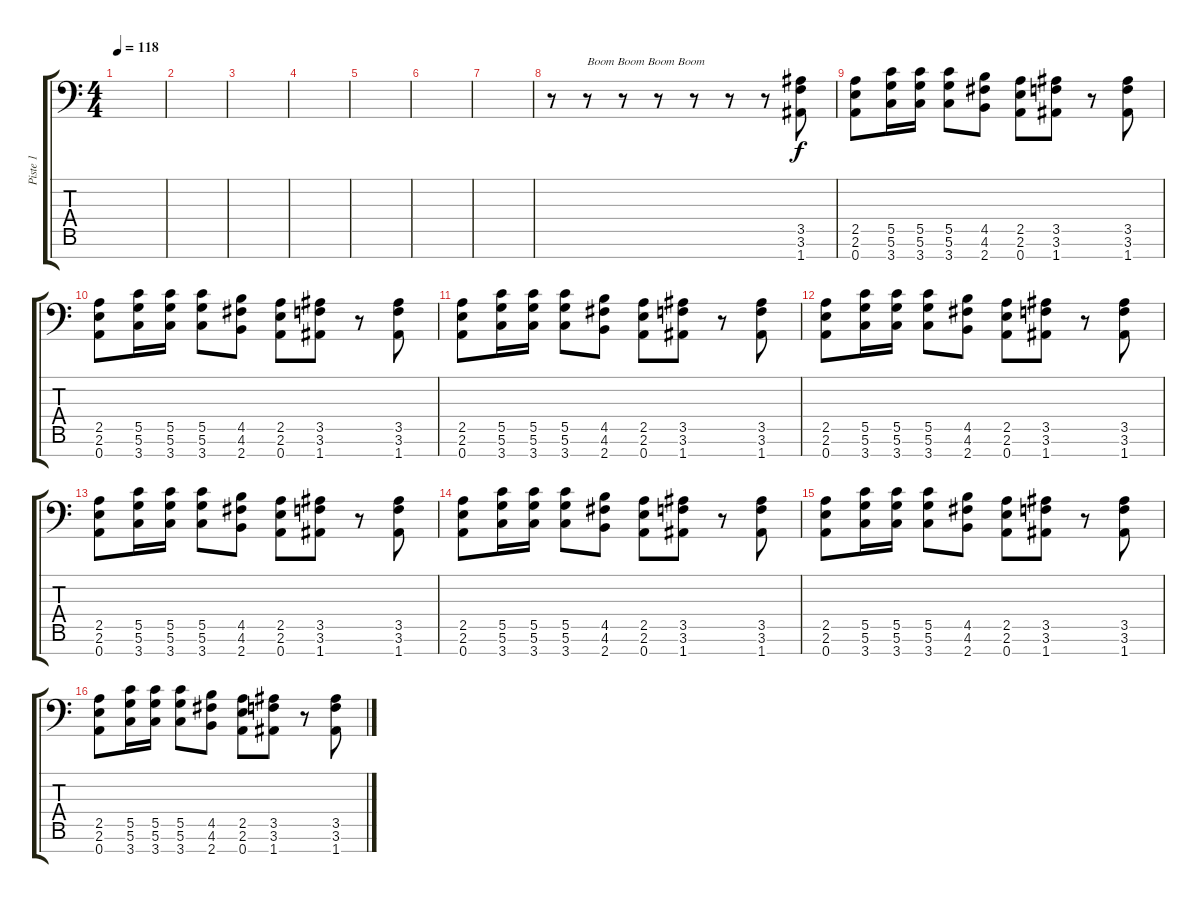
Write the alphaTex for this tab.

\track ("Piste 1" "Piste 1") {instrument distortionguitar}
\staff {score tabs}
\tuning (D4 A3 F3 C3 G2 D2 A1) {hide}
\ts (4 4)
\tempo 118
\clef f4
\ks c
|
|
|
|
|
|
|
r.8 r.8{txt "Boom Boom Boom Boom"} r.8 r.8 r.8 r.8 r.8 (3.5 3.6 1.7).8 |
(2.5 2.6 0.7).8 (5.5 5.6 3.7).16 (5.5 5.6 3.7).16 (5.5 5.6 3.7).8 (4.5 4.6 2.7).8 (2.5 2.6 0.7).8 (3.5 3.6 1.7).8 r.8 (3.5 3.6 1.7).8 |
(2.5 2.6 0.7).8 (5.5 5.6 3.7).16 (5.5 5.6 3.7).16 (5.5 5.6 3.7).8 (4.5 4.6 2.7).8 (2.5 2.6 0.7).8 (3.5 3.6 1.7).8 r.8 (3.5 3.6 1.7).8 |
(2.5 2.6 0.7).8 (5.5 5.6 3.7).16 (5.5 5.6 3.7).16 (5.5 5.6 3.7).8 (4.5 4.6 2.7).8 (2.5 2.6 0.7).8 (3.5 3.6 1.7).8 r.8 (3.5 3.6 1.7).8 |
(2.5 2.6 0.7).8 (5.5 5.6 3.7).16 (5.5 5.6 3.7).16 (5.5 5.6 3.7).8 (4.5 4.6 2.7).8 (2.5 2.6 0.7).8 (3.5 3.6 1.7).8 r.8 (3.5 3.6 1.7).8 |
(2.5 2.6 0.7).8 (5.5 5.6 3.7).16 (5.5 5.6 3.7).16 (5.5 5.6 3.7).8 (4.5 4.6 2.7).8 (2.5 2.6 0.7).8 (3.5 3.6 1.7).8 r.8 (3.5 3.6 1.7).8 |
(2.5 2.6 0.7).8 (5.5 5.6 3.7).16 (5.5 5.6 3.7).16 (5.5 5.6 3.7).8 (4.5 4.6 2.7).8 (2.5 2.6 0.7).8 (3.5 3.6 1.7).8 r.8 (3.5 3.6 1.7).8 |
(2.5 2.6 0.7).8 (5.5 5.6 3.7).16 (5.5 5.6 3.7).16 (5.5 5.6 3.7).8 (4.5 4.6 2.7).8 (2.5 2.6 0.7).8 (3.5 3.6 1.7).8 r.8 (3.5 3.6 1.7).8 |
(2.5 2.6 0.7).8 (5.5 5.6 3.7).16 (5.5 5.6 3.7).16 (5.5 5.6 3.7).8 (4.5 4.6 2.7).8 (2.5 2.6 0.7).8 (3.5 3.6 1.7).8 r.8 (3.5 3.6 1.7).8
